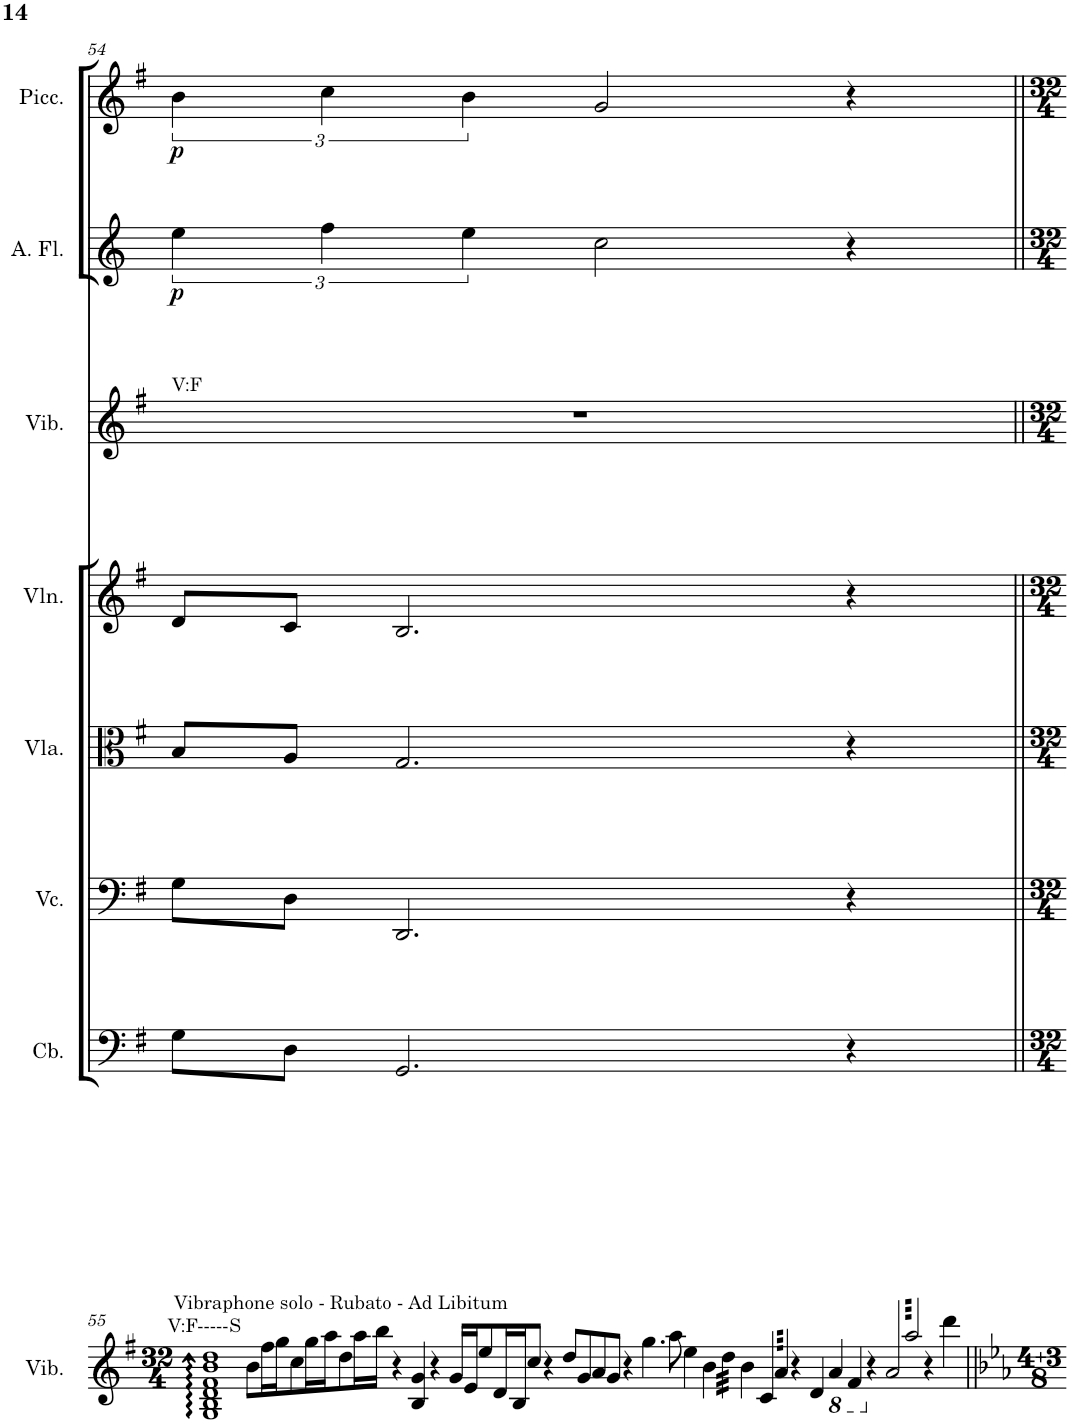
**kern	**kern	**kern	**kern	**kern	**kern	**dynam	**kern	**dynam
*part7	*part6	*part5	*part4	*part3	*part2	*part2	*part1	*part1
*staff7	*staff6	*staff5	*staff4	*staff3	*staff2	*staff2	*staff1	*staff1
*I"Contrabass	*I"Violoncello	*I"Viola	*I"Violin	*I"Vibraphone	*I"Alto Flute	*	*I"Piccolo	*
*I'Cb.	*I'Vc.	*I'Vla.	*I'Vln.	*I'Vib.	*I'A. Fl.	*	*I'Picc.	*
!!LO:PB:g=z
*clefF4	*clefF4	*clefC3	*clefG2	*clefG2	*clefG2	*	*clefG2	*
*Trd7c12	*	*	*	*	*Trd3c5	*	*Trd-7c-12	*
*k[f#]	*k[f#]	*k[f#]	*k[f#]	*k[f#]	*k[]	*	*k[f#]	*
*M5/4	*M5/4	*M5/4	*M5/4	*M5/4	*M5/4	*	*M5/4	*
=54	=54	=54	=54	=54	=54	=54	=54	=54
!	!	!	!	!LO:TX:a:t=V&colon;F	!	!	!	!
!	!	!	!	!	!	!LO:DY:b	!	!LO:DY:b
8G\L	8G\L	8B/L	8d/L	4%5r	6ee\	p	6b\	p
8D\J	8D\J	8A/J	8c/J	.	.	.	.	.
.	.	.	.	.	6ff\	.	6cc\	.
2.GG/	2.DD/	2.G/	2.B/	.	.	.	.	.
.	.	.	.	.	6ee\	.	6b\	.
.	.	.	.	.	2cc\	.	2g/	.
4r	4r	4r	4r	.	4r	.	4r	.
!!LO:LB:g=z
=55||	=55||	=55||	=55||	=55||	=55||	=55||	=55||	=55||
*M32/4	*M32/4	*M32/4	*M32/4	*M32/4	*M32/4	*	*M32/4	*
!	!	!	!	!	!	!	!LO:TX:a:t=Vibraphone solo - Rubato - Ad Libitum	!
!	!	!	!	!LO:TX:a:t=V&colon;F-----S	!	!	!	!
1r	1r	1r	1r	1G: 1B: 1d: 1f#: 1b: 1dd:	1r	.	1r	.
4r	4r	4r	4r	8b\L	4r	.	4r	.
.	.	.	.	16ff#\L	.	.	.	.
.	.	.	.	16gg\J	.	.	.	.
00r	00r	00r	00r	8cc\	00r	.	00r	.
.	.	.	.	16gg\L	.	.	.	.
.	.	.	.	16aa\J	.	.	.	.
.	.	.	.	8dd\	.	.	.	.
.	.	.	.	16aa\L	.	.	.	.
.	.	.	.	16bb\JJ	.	.	.	.
.	.	.	.	4r	.	.	.	.
.	.	.	.	4B/ 4g/	.	.	.	.
.	.	.	.	4r	.	.	.	.
.	.	.	.	16g/LL	.	.	.	.
.	.	.	.	16e/J	.	.	.	.
.	.	.	.	8ee/	.	.	.	.
.	.	.	.	16d/L	.	.	.	.
.	.	.	.	16B/J	.	.	.	.
.	.	.	.	8cc/J	.	.	.	.
.	.	.	.	4r	.	.	.	.
.	.	.	.	8dd/L	.	.	.	.
.	.	.	.	8g/	.	.	.	.
.	.	.	.	8a/	.	.	.	.
.	.	.	.	8g/J	.	.	.	.
.	.	.	.	4r	.	.	.	.
.	.	.	.	4.gg\	.	.	.	.
.	.	.	.	8aa\	.	.	.	.
.	.	.	.	4ee\	.	.	.	.
.	.	.	.	4b\	.	.	.	.
*	*	*	*	*tremolo	*	*	*	*
.	.	.	.	32dd\LLL	.	.	.	.
.	.	.	.	32dd\	.	.	.	.
.	.	.	.	32dd\	.	.	.	.
.	.	.	.	32dd\	.	.	.	.
.	.	.	.	32dd\	.	.	.	.
.	.	.	.	32dd\	.	.	.	.
.	.	.	.	32dd\	.	.	.	.
.	.	.	.	32dd\JJJ	.	.	.	.
*	*	*	*	*Xtremolo	*	*	*	*
0r	0r	0r	0r	4b\	0r	.	0r	.
*	*	*	*	*tremolo	*	*	*	*
.	.	.	.	64c/LLLL	.	.	.	.
.	.	.	.	64a/	.	.	.	.
.	.	.	.	64c/	.	.	.	.
.	.	.	.	64a/	.	.	.	.
.	.	.	.	64c/	.	.	.	.
.	.	.	.	64a/	.	.	.	.
.	.	.	.	64c/	.	.	.	.
.	.	.	.	64a/	.	.	.	.
.	.	.	.	64c/	.	.	.	.
.	.	.	.	64a/	.	.	.	.
.	.	.	.	64c/	.	.	.	.
.	.	.	.	64a/	.	.	.	.
.	.	.	.	64c/	.	.	.	.
.	.	.	.	64a/	.	.	.	.
.	.	.	.	64c/	.	.	.	.
.	.	.	.	64a/JJJJ	.	.	.	.
*	*	*	*	*Xtremolo	*	*	*	*
.	.	.	.	4r	.	.	.	.
.	.	.	.	.	.	.	.	.
.	.	.	.	.	.	.	.	.
.	.	.	.	.	.	.	.	.
.	.	.	.	.	.	.	.	.
.	.	.	.	.	.	.	.	.
.	.	.	.	.	.	.	.	.
.	.	.	.	.	.	.	.	.
.	.	.	.	4d/	.	.	.	.
*	*	*	*	*8ba	*	*	*	*
.	.	.	.	4A/	.	.	.	.
.	.	.	.	4F#/	.	.	.	.
*	*	*	*	*X8ba	*	*	*	*
.	.	.	.	4r	.	.	.	.
*	*	*	*	*tremolo	*	*	*	*
.	.	.	.	64a/LLLL	.	.	.	.
.	.	.	.	64aa/	.	.	.	.
.	.	.	.	64a/	.	.	.	.
.	.	.	.	64aa/	.	.	.	.
.	.	.	.	64a/	.	.	.	.
.	.	.	.	64aa/	.	.	.	.
.	.	.	.	64a/	.	.	.	.
.	.	.	.	64aa/	.	.	.	.
.	.	.	.	64a/	.	.	.	.
.	.	.	.	64aa/	.	.	.	.
.	.	.	.	64a/	.	.	.	.
.	.	.	.	64aa/	.	.	.	.
.	.	.	.	64a/	.	.	.	.
.	.	.	.	64aa/	.	.	.	.
.	.	.	.	64a/	.	.	.	.
.	.	.	.	64aa/	.	.	.	.
2r	2r	2r	2r	64a/	2r	.	2r	.
.	.	.	.	64aa/	.	.	.	.
.	.	.	.	64a/	.	.	.	.
.	.	.	.	64aa/	.	.	.	.
.	.	.	.	64a/	.	.	.	.
.	.	.	.	64aa/	.	.	.	.
.	.	.	.	64a/	.	.	.	.
.	.	.	.	64aa/	.	.	.	.
.	.	.	.	64a/	.	.	.	.
.	.	.	.	64aa/	.	.	.	.
.	.	.	.	64a/	.	.	.	.
.	.	.	.	64aa/	.	.	.	.
.	.	.	.	64a/	.	.	.	.
.	.	.	.	64aa/	.	.	.	.
.	.	.	.	64a/	.	.	.	.
.	.	.	.	64aa/JJJJ	.	.	.	.
*	*	*	*	*Xtremolo	*	*	*	*
.	.	.	.	4r	.	.	.	.
.	.	.	.	.	.	.	.	.
.	.	.	.	.	.	.	.	.
.	.	.	.	.	.	.	.	.
.	.	.	.	.	.	.	.	.
.	.	.	.	.	.	.	.	.
.	.	.	.	.	.	.	.	.
.	.	.	.	.	.	.	.	.
.	.	.	.	.	.	.	.	.
.	.	.	.	.	.	.	.	.
.	.	.	.	.	.	.	.	.
.	.	.	.	.	.	.	.	.
.	.	.	.	.	.	.	.	.
.	.	.	.	.	.	.	.	.
.	.	.	.	.	.	.	.	.
.	.	.	.	.	.	.	.	.
4r	4r	4r	4r	4ddd\	4r	.	4r	.
=||	=||	=||	=||	=||	=||	=||	=||	=||
*-	*-	*-	*-	*-	*-	*-	*-	*-
